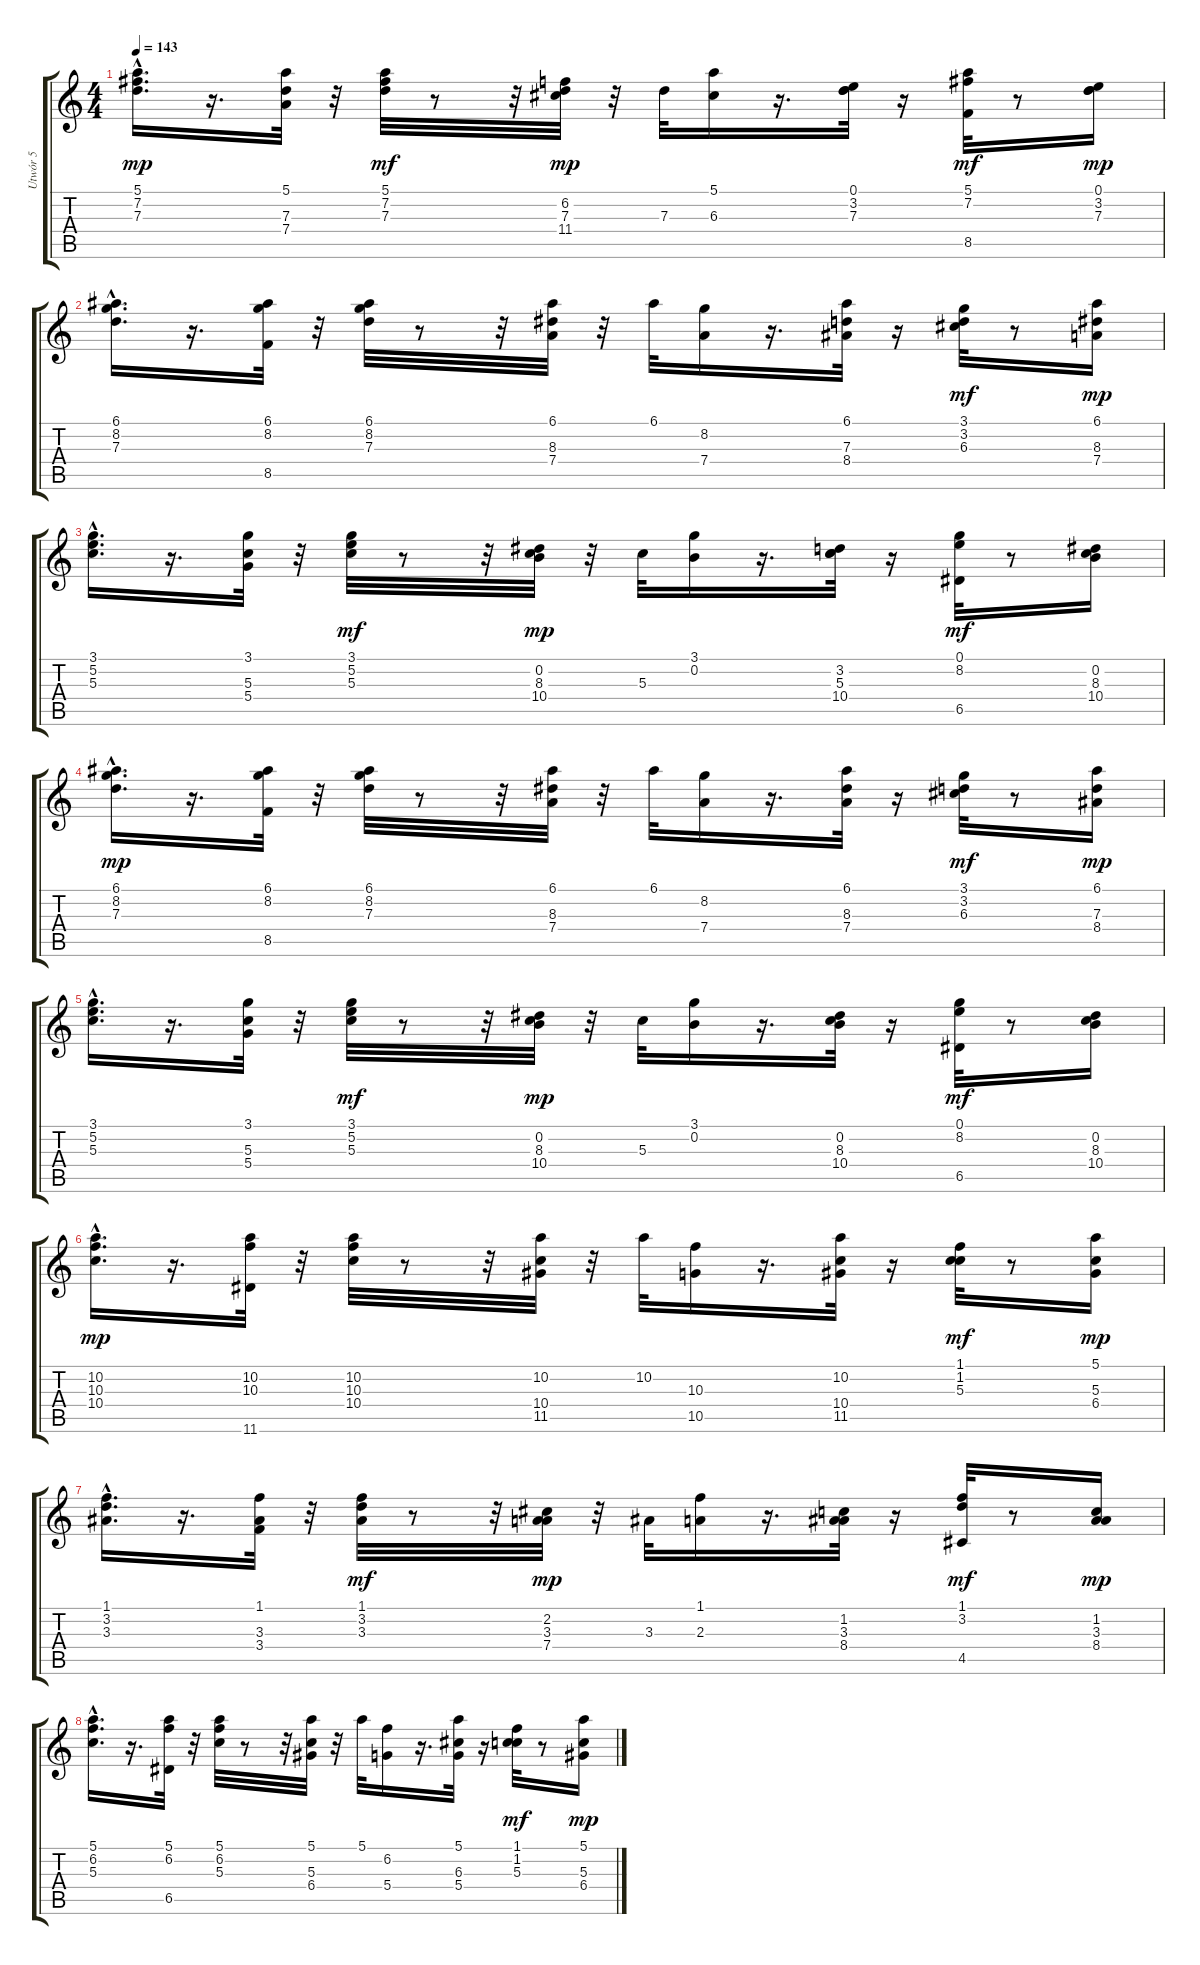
\track ("Utwór 5" "Utwór 5") {instrument distortionguitar}
\staff {score tabs}
\tuning (E4 B3 G3 D3 A2 E2) {hide}
\ts (4 4)
\tempo 143
\clef g2
\ks c
(5.1{hac} 7.2{hac} 7.3{hac}).16{d dy mp} r.16{d} (5.1 7.3 7.4).32 r.32 (5.1 7.2 7.3).32{dy mf} r.8 r.32 (6.2 7.3 11.4).32{dy mp} r.32 7.3.32 (5.1 6.3).16 r.16{d} (0.1 3.2 7.3).32 r.16 (5.1 7.2 8.5).32{dy mf} r.8 (0.1 3.2 7.3).16{dy mp} |
(6.1{hac} 8.2{hac} 7.3{hac}).16{d} r.16{d} (6.1 8.2 8.5).32 r.32 (6.1 8.2 7.3).32 r.8 r.32 (6.1 8.3 7.4).32 r.32 6.1.32 (8.2 7.4).16 r.16{d} (6.1 7.3 8.4).32 r.16 (3.1 3.2 6.3).32{dy mf} r.8 (6.1 8.3 7.4).16{dy mp} |
(3.1{hac} 5.2{hac} 5.3{hac}).16{d} r.16{d} (3.1 5.3 5.4).32 r.32 (3.1 5.2 5.3).32{dy mf} r.8 r.32 (0.2 8.3 10.4).32{dy mp} r.32 5.3.32 (3.1 0.2).16 r.16{d} (3.2 5.3 10.4).32 r.16 (0.1 8.2 6.5).32{dy mf} r.8 (0.2 8.3 10.4).16 |
(6.1{hac} 8.2{hac} 7.3{hac}).16{d dy mp} r.16{d} (6.1 8.2 8.5).32 r.32 (6.1 8.2 7.3).32 r.8 r.32 (6.1 8.3 7.4).32 r.32 6.1.32 (8.2 7.4).16 r.16{d} (6.1 8.3 7.4).32 r.16 (3.1 3.2 6.3).32{dy mf} r.8 (6.1 7.3 8.4).16{dy mp} |
(3.1{hac} 5.2{hac} 5.3{hac}).16{d} r.16{d} (3.1 5.3 5.4).32 r.32 (3.1 5.2 5.3).32{dy mf} r.8 r.32 (0.2 8.3 10.4).32{dy mp} r.32 5.3.32 (3.1 0.2).16 r.16{d} (0.2 8.3 10.4).32 r.16 (0.1 8.2 6.5).32{dy mf} r.8 (0.2 8.3 10.4).16 |
(10.2{hac} 10.3{hac} 10.4{hac}).16{d dy mp} r.16{d} (10.2 10.3 11.6).32 r.32 (10.2 10.3 10.4).32 r.8 r.32 (10.2 10.4 11.5).32 r.32 10.2.32 (10.3 10.5).16 r.16{d} (10.2 10.4 11.5).32 r.16 (1.1 1.2 5.3).32{dy mf} r.8 (5.1 5.3 6.4).16{dy mp} |
(1.1{hac} 3.2{hac} 3.3{hac}).16{d} r.16{d} (1.1 3.3 3.4).32 r.32 (1.1 3.2 3.3).32{dy mf} r.8 r.32 (2.2 3.3 7.4).32{dy mp} r.32 3.3.32 (1.1 2.3).16 r.16{d} (1.2 3.3 8.4).32 r.16 (1.1 3.2 4.5).32{dy mf} r.8 (1.2 3.3 8.4).16{dy mp} |
(5.1{hac} 6.2{hac} 5.3{hac}).16{d} r.16{d} (5.1 6.2 6.5).32 r.32 (5.1 6.2 5.3).32 r.8 r.32 (5.1 5.3 6.4).32 r.32 5.1.32 (6.2 5.4).16 r.16{d} (5.1 6.3 5.4).32 r.16 (1.1 1.2 5.3).32{dy mf} r.8 (5.1 5.3 6.4).16{dy mp}
